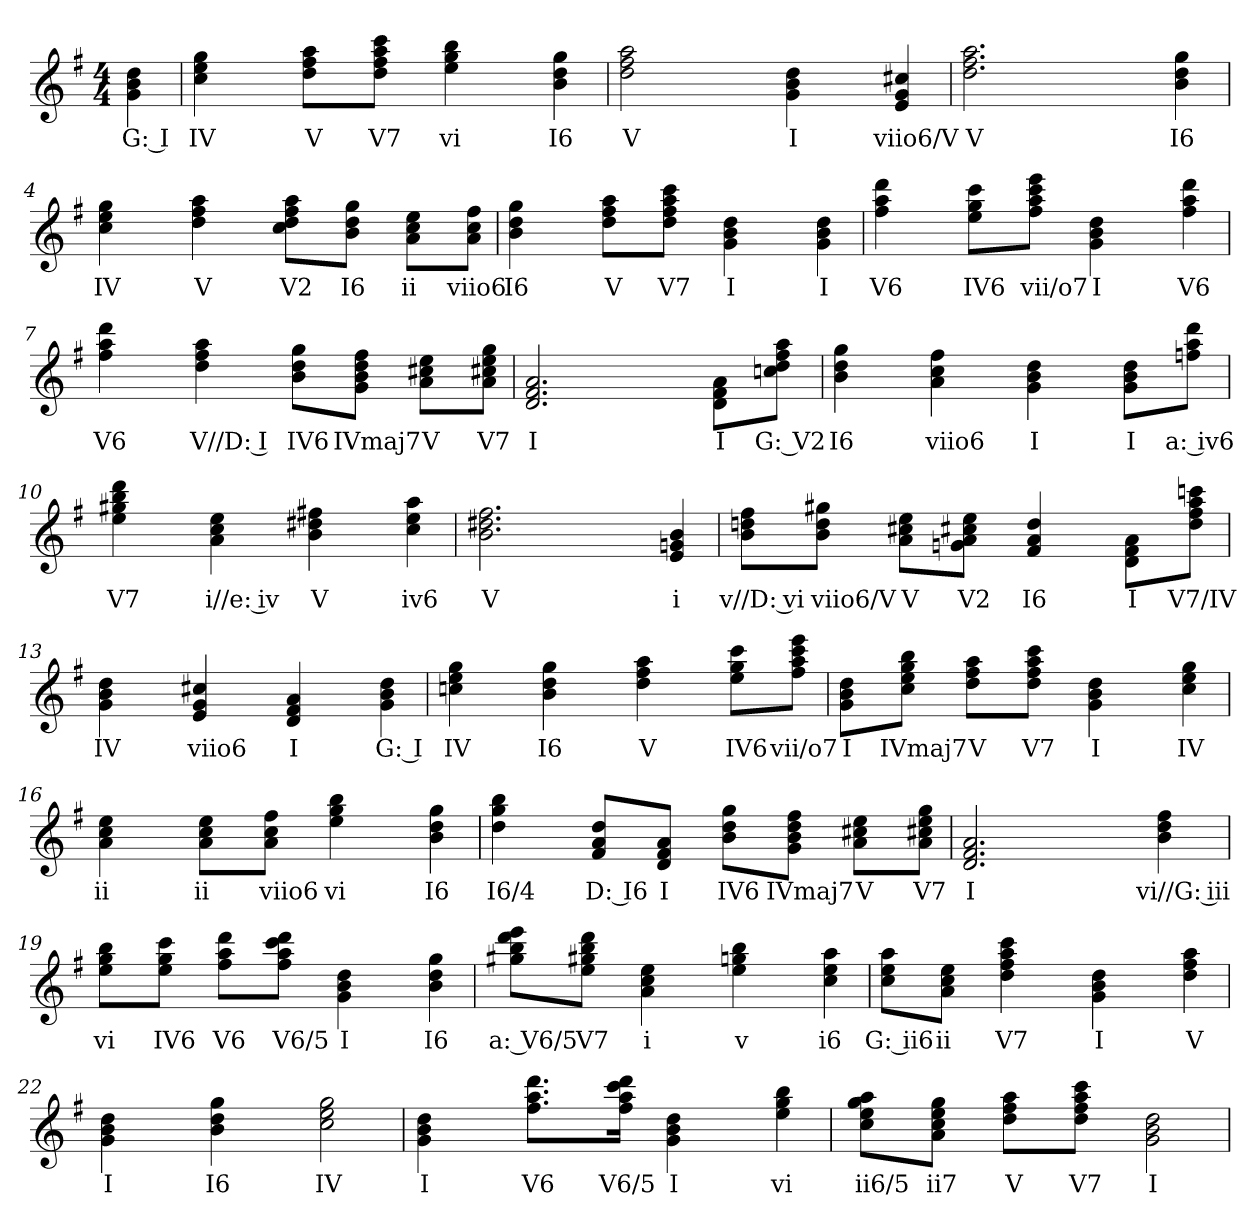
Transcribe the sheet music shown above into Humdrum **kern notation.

**kern	**text
*part1	*part1
*staff1	*staff1
*k[f#]	*
*G:	*
*M4/4	*
=	=
4g 4b 4dd	G: I
=1	=1
4cc 4ee 4gg	IV
4ryy	.
8dd 8ff# 8aaL	V
8ryy	.
8dd 8ff# 8aa 8cccJ	V7
8ryy	.
4ee 4gg 4bb	vi
4ryy	.
4b 4dd 4gg	I6
=2	=2
2dd 2ff# 2aa	V
2ryy	.
4g 4b 4dd	I
4ryy	.
4e 4g 4cc#X	viio6/V
=3	=3
2.dd 2.ff# 2.aa	V
2.ryy	.
4b 4dd 4gg	I6
=4	=4
4cc 4ee 4gg	IV
4ryy	.
4dd 4ff# 4aa	V
4ryy	.
8cc 8dd 8ff# 8aaL	V2
8ryy	.
8b 8dd 8ggJ	I6
8ryy	.
8a 8cc 8eeL	ii
8ryy	.
8a 8cc 8ff#J	viio6
=5	=5
4b 4dd 4gg	I6
4ryy	.
8dd 8ff# 8aaL	V
8ryy	.
8dd 8ff# 8aa 8cccJ	V7
8ryy	.
4g 4b 4dd	I
4ryy	.
4g 4b 4dd	I
=6	=6
4ff# 4aa 4ddd	V6
4ryy	.
8ee 8gg 8cccL	IV6
8ryy	.
8ff# 8aa 8ccc 8eeeJ	vii/o7
8ryy	.
4g 4b 4dd	I
4ryy	.
4ff# 4aa 4ddd	V6
=7	=7
4ff# 4aa 4ddd	V6
4ryy	.
4dd 4ff# 4aa	V//D: I
4ryy	.
8b 8dd 8ggL	IV6
8ryy	.
8g 8b 8dd 8ff#J	IVmaj7
8ryy	.
8a 8cc#X 8eeL	V
8ryy	.
8a 8cc#X 8ee 8ggJ	V7
=8	=8
2.d 2.f# 2.a	I
2.ryy	.
8d 8f# 8aL	I
8ryy	.
8ccn 8dd 8ff# 8aaJ	G: V2
=9	=9
4b 4dd 4gg	I6
4ryy	.
4a 4cc 4ff#	viio6
4ryy	.
4g 4b 4dd	I
4ryy	.
8g 8b 8ddL	I
8ryy	.
8ffn 8aa 8dddJ	a: iv6
=10	=10
4ee 4gg#X 4bb 4ddd	V7
4ryy	.
4a 4cc 4ee	i//e: iv
4ryy	.
4b 4dd#X 4ff#X	V
4ryy	.
4cc 4ee 4aa	iv6
=11	=11
2.b 2.dd#X 2.ff#	V
2.ryy	.
4e 4gn 4b	i
=12	=12
8b 8ddn 8ff#L	v//D: vi
8ryy	.
8b 8dd 8gg#XJ	viio6/V
8ryy	.
8a 8cc#X 8eeL	V
8ryy	.
8gn 8a 8cc#X 8eeJ	V2
8ryy	.
4f# 4a 4dd	I6
4ryy	.
8d 8f# 8aL	I
8ryy	.
8dd 8ff# 8aa 8cccnJ	V7/IV
=13	=13
4g 4b 4dd	IV
4ryy	.
4e 4g 4cc#X	viio6
4ryy	.
4d 4f# 4a	I
4ryy	.
4g 4b 4dd	G: I
=14	=14
4ccn 4ee 4gg	IV
4ryy	.
4b 4dd 4gg	I6
4ryy	.
4dd 4ff# 4aa	V
4ryy	.
8ee 8gg 8cccL	IV6
8ryy	.
8ff# 8aa 8ccc 8eeeJ	vii/o7
=15	=15
8g 8b 8ddL	I
8ryy	.
8cc 8ee 8gg 8bbJ	IVmaj7
8ryy	.
8dd 8ff# 8aaL	V
8ryy	.
8dd 8ff# 8aa 8cccJ	V7
8ryy	.
4g 4b 4dd	I
4ryy	.
4cc 4ee 4gg	IV
=16	=16
4a 4cc 4ee	ii
4ryy	.
8a 8cc 8eeL	ii
8ryy	.
8a 8cc 8ff#J	viio6
8ryy	.
4ee 4gg 4bb	vi
4ryy	.
4b 4dd 4gg	I6
=17	=17
4dd 4gg 4bb	I6/4
4ryy	.
8f# 8a 8ddL	D: I6
8ryy	.
8d 8f# 8aJ	I
8ryy	.
8b 8dd 8ggL	IV6
8ryy	.
8g 8b 8dd 8ff#J	IVmaj7
8ryy	.
8a 8cc#X 8eeL	V
8ryy	.
8a 8cc#X 8ee 8ggJ	V7
=18	=18
2.d 2.f# 2.a	I
2.ryy	.
4b 4dd 4ff#	vi//G: iii
=19	=19
8ee 8gg 8bbL	vi
8ryy	.
8ee 8gg 8cccJ	IV6
8ryy	.
8ff# 8aa 8dddL	V6
8ryy	.
8ff# 8aa 8ccc 8dddJ	V6/5
8ryy	.
4g 4b 4dd	I
4ryy	.
4b 4dd 4gg	I6
=20	=20
8gg#X 8bb 8ddd 8eeeL	a: V6/5
8ryy	.
8ee 8gg#X 8bb 8dddJ	V7
8ryy	.
4a 4cc 4ee	i
4ryy	.
4ee 4ggn 4bb	v
4ryy	.
4cc 4ee 4aa	i6
=21	=21
8cc 8ee 8aaL	G: ii6
8ryy	.
8a 8cc 8eeJ	ii
8ryy	.
4dd 4ff# 4aa 4ccc	V7
4ryy	.
4g 4b 4dd	I
4ryy	.
4dd 4ff# 4aa	V
=22	=22
4g 4b 4dd	I
4ryy	.
4b 4dd 4gg	I6
4ryy	.
2cc 2ee 2gg	IV
=23	=23
4g 4b 4dd	I
4ryy	.
8.ff# 8.aa 8.dddL	V6
8.ryy	.
16ff# 16aa 16ccc 16dddJk	V6/5
16ryy	.
4g 4b 4dd	I
4ryy	.
4ee 4gg 4bb	vi
=24	=24
8cc 8ee 8gg 8aaL	ii6/5
8ryy	.
8a 8cc 8ee 8ggJ	ii7
8ryy	.
8dd 8ff# 8aaL	V
8ryy	.
8dd 8ff# 8aa 8cccJ	V7
8ryy	.
2g 2b 2dd	I
=	=
*-	*-
